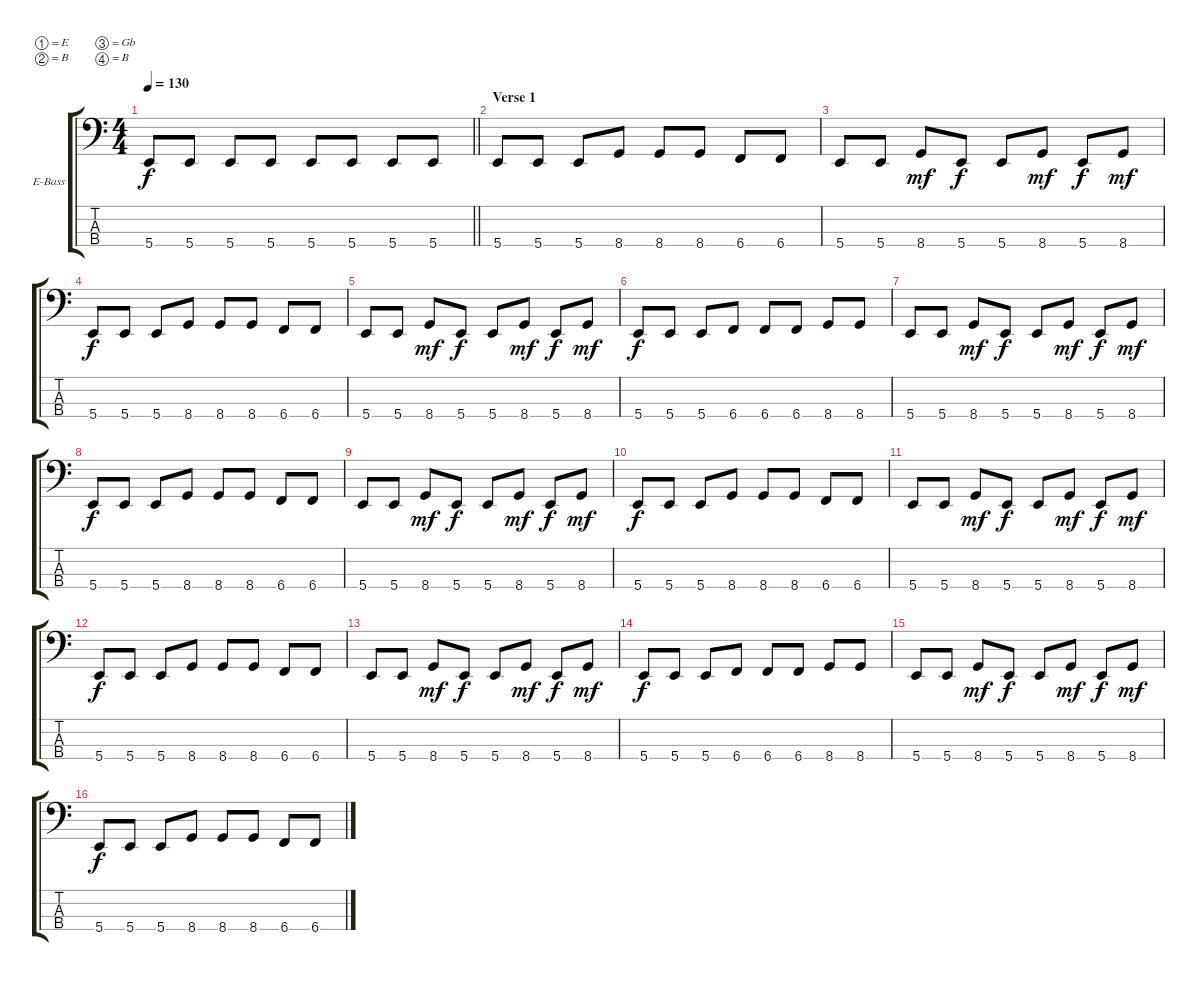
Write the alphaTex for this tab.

\bracketExtendMode groupsimilarinstruments
\firstSystemTrackNameOrientation horizontal
\otherSystemsTrackNameOrientation horizontal
\track ("Paul Gray" "E-Bass") {instrument electricbassfinger}
\staff {score tabs}
\tuning (E2 B1 Gb1 B0)
\ts (4 4)
\tempo 130
\clef f4
\barLineRight lightlight
\ks c
5.4.8{dy f} 5.4.8 5.4.8 5.4.8 5.4.8 5.4.8 5.4.8 5.4.8 |
\section ("" "Verse 1")
5.4.8 5.4.8 5.4.8 8.4.8 8.4.8 8.4.8 6.4.8 6.4.8 |
5.4.8 5.4.8 8.4.8{dy mf} 5.4.8{dy f} 5.4.8 8.4.8{dy mf} 5.4.8{dy f} 8.4.8{dy mf} |
5.4.8{dy f} 5.4.8 5.4.8 8.4.8 8.4.8 8.4.8 6.4.8 6.4.8 |
5.4.8 5.4.8 8.4.8{dy mf} 5.4.8{dy f} 5.4.8 8.4.8{dy mf} 5.4.8{dy f} 8.4.8{dy mf} |
5.4.8{dy f} 5.4.8 5.4.8 6.4.8 6.4.8 6.4.8 8.4.8 8.4.8 |
5.4.8 5.4.8 8.4.8{dy mf} 5.4.8{dy f} 5.4.8 8.4.8{dy mf} 5.4.8{dy f} 8.4.8{dy mf} |
5.4.8{dy f} 5.4.8 5.4.8 8.4.8 8.4.8 8.4.8 6.4.8 6.4.8 |
5.4.8 5.4.8 8.4.8{dy mf} 5.4.8{dy f} 5.4.8 8.4.8{dy mf} 5.4.8{dy f} 8.4.8{dy mf} |
5.4.8{dy f} 5.4.8 5.4.8 8.4.8 8.4.8 8.4.8 6.4.8 6.4.8 |
5.4.8 5.4.8 8.4.8{dy mf} 5.4.8{dy f} 5.4.8 8.4.8{dy mf} 5.4.8{dy f} 8.4.8{dy mf} |
5.4.8{dy f} 5.4.8 5.4.8 8.4.8 8.4.8 8.4.8 6.4.8 6.4.8 |
5.4.8 5.4.8 8.4.8{dy mf} 5.4.8{dy f} 5.4.8 8.4.8{dy mf} 5.4.8{dy f} 8.4.8{dy mf} |
5.4.8{dy f} 5.4.8 5.4.8 6.4.8 6.4.8 6.4.8 8.4.8 8.4.8 |
5.4.8 5.4.8 8.4.8{dy mf} 5.4.8{dy f} 5.4.8 8.4.8{dy mf} 5.4.8{dy f} 8.4.8{dy mf} |
5.4.8{dy f} 5.4.8 5.4.8 8.4.8 8.4.8 8.4.8 6.4.8 6.4.8
